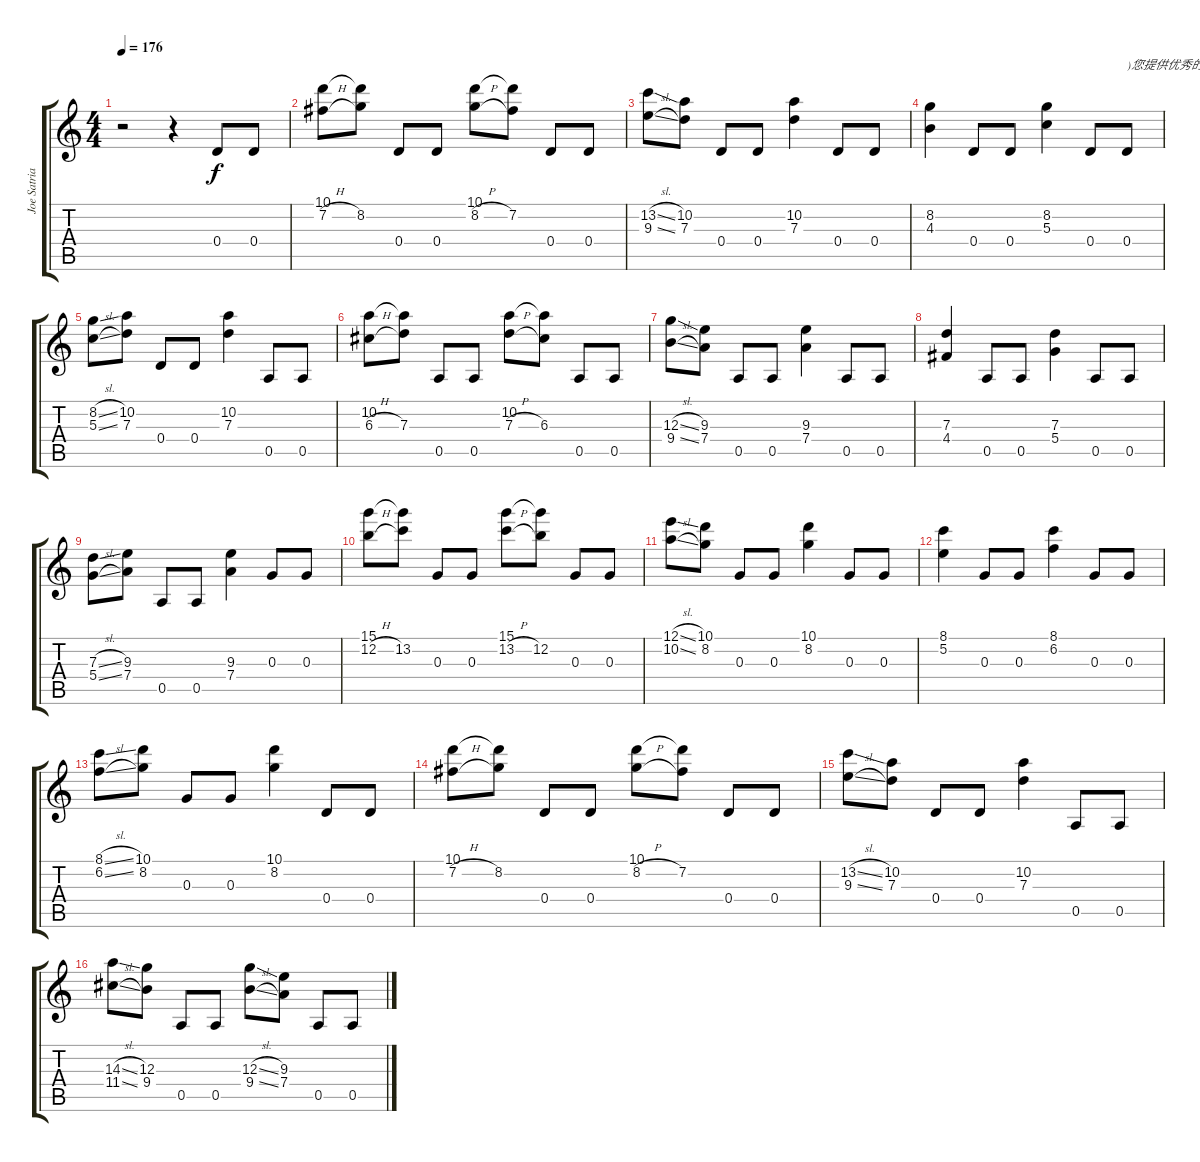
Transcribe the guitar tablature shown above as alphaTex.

\track ("Joe Satriani" "Joe Satria") {instrument distortionguitar}
\staff {score tabs}
\tuning (E4 B3 G3 D3 A2 D2) {hide}
\ts (4 4)
\tempo 176
\clef g2
\ks c
r.2{dy f instrument distortionguitar} r.4 0.4.8 0.4.8 |
(10.1 7.2{h}).8 (10.1{t} 8.2).8 0.4.8 0.4.8 (10.1 8.2{h}).8 (10.1{t} 7.2).8 0.4.8 0.4.8 |
(13.2{sl} 9.3{sl}).8 (10.2 7.3).8 0.4.8 0.4.8 (10.2 7.3).4 0.4.8 0.4.8 |
(8.2 4.3).4 0.4.8 0.4.8 (8.2 5.3).4 0.4.8 0.4.8{txt ")您提供优秀的GTP"} |
(8.2{sl} 5.3{sl}).8 (10.2 7.3).8 0.4.8 0.4.8 (10.2 7.3).4 0.5.8 0.5.8 |
(10.2 6.3{h}).8 (10.2{t} 7.3).8 0.5.8 0.5.8 (10.2 7.3{h}).8 (10.2{t} 6.3).8 0.5.8 0.5.8 |
(12.3{sl} 9.4{sl}).8 (9.3 7.4).8 0.5.8 0.5.8 (9.3 7.4).4 0.5.8 0.5.8 |
(7.3 4.4).4 0.5.8 0.5.8 (7.3 5.4).4 0.5.8 0.5.8 |
(7.3{sl} 5.4{sl}).8 (9.3 7.4).8 0.5.8 0.5.8 (9.3 7.4).4 0.3.8 0.3.8 |
(15.1 12.2{h}).8 (15.1{t} 13.2).8 0.3.8 0.3.8 (15.1 13.2{h}).8 (15.1{t} 12.2).8 0.3.8 0.3.8 |
(12.1{sl} 10.2{sl}).8 (10.1 8.2).8 0.3.8 0.3.8 (10.1 8.2).4 0.3.8 0.3.8 |
(8.1 5.2).4 0.3.8 0.3.8 (8.1 6.2).4 0.3.8 0.3.8 |
(8.1{sl} 6.2{sl}).8 (10.1 8.2).8 0.3.8 0.3.8 (10.1 8.2).4 0.4.8 0.4.8 |
(10.1 7.2{h}).8 (10.1{t} 8.2).8 0.4.8 0.4.8 (10.1 8.2{h}).8 (10.1{t} 7.2).8 0.4.8 0.4.8 |
(13.2{sl} 9.3{sl}).8 (10.2 7.3).8 0.4.8 0.4.8 (10.2 7.3).4 0.5.8 0.5.8 |
(14.3{sl} 11.4{sl}).8 (12.3 9.4).8 0.5.8 0.5.8 (12.3{sl} 9.4{sl}).8 (9.3 7.4).8 0.5.8 0.5.8
